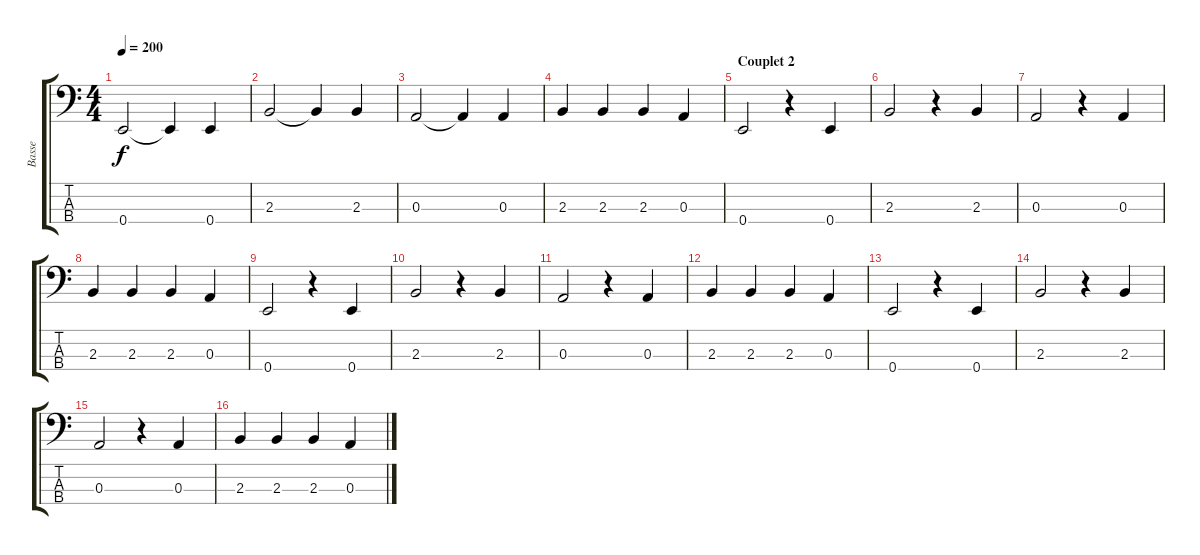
\track ("Basse" "Basse") {instrument acousticbass}
\staff {score tabs}
\tuning (G2 D2 A1 E1) {hide}
\ts (4 4)
\tempo 200
\clef f4
\ks c
0.4.2{dy f} 0.4{t}.4 0.4.4 |
2.3.2 2.3{t}.4 2.3.4 |
0.3.2 0.3{t}.4 0.3.4 |
2.3.4 2.3.4 2.3.4 0.3.4 |
\section ("" "Couplet 2")
0.4.2{volume 16} r.4 0.4.4 |
2.3.2 r.4 2.3.4 |
0.3.2 r.4 0.3.4 |
2.3.4 2.3.4 2.3.4 0.3.4 |
0.4.2 r.4 0.4.4 |
2.3.2 r.4 2.3.4 |
0.3.2 r.4 0.3.4 |
2.3.4 2.3.4 2.3.4 0.3.4 |
0.4.2 r.4 0.4.4 |
2.3.2 r.4 2.3.4 |
0.3.2 r.4 0.3.4 |
2.3.4 2.3.4 2.3.4 0.3.4
